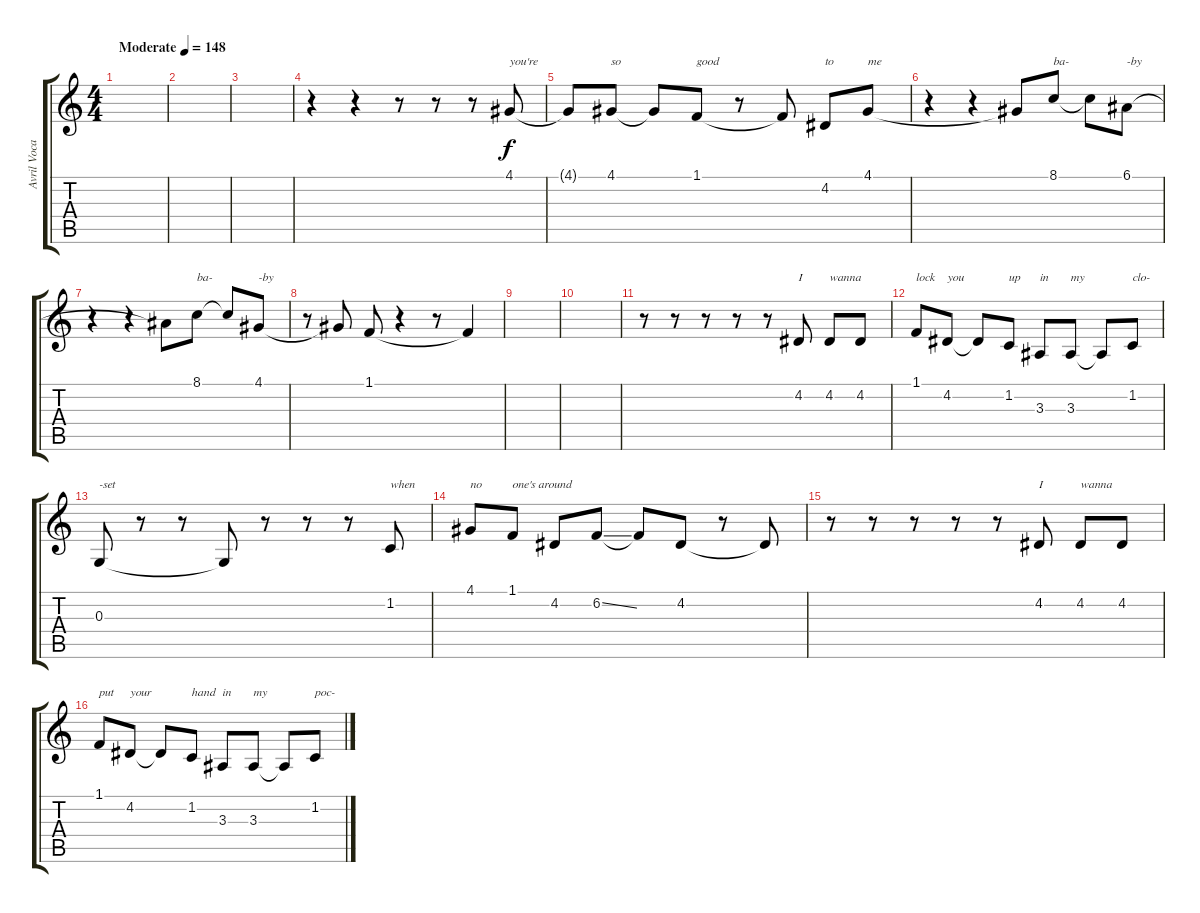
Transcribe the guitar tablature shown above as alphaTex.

\track ("Avril Vocals" "Avril Voca") {instrument clarinet}
\staff {score tabs}
\tuning (E4 B3 G3 D3 A2 E2) {hide}
\ts (4 4)
\tempo (148 "Moderate")
\clef g2
\ks c
|
|
|
r.4 r.4 r.8 r.8 r.8 4.1.8{txt "you're"} |
4.1{t}.8 4.1.8{txt "so"} 4.1{t}.8 1.1.8{txt "good"} r.8 1.1{t}.8 4.2.8{txt "to"} 4.1.8{txt "me"} |
r.4 r.4 4.1{t}.8 8.1.8{txt "ba-"} 8.1{t}.8 6.1.8{txt "-by"} |
r.4 r.4 6.1{t}.8 8.1.8{txt "ba-"} 8.1{t}.8 4.1.8{txt "-by"} |
r.8 4.1{t}.8 1.1.8 r.4 r.8 1.1{t}.4 |
|
|
r.8 r.8 r.8 r.8 r.8 4.2.8{txt "I"} 4.2.8{txt "wanna"} 4.2.8 |
1.1.8{txt "lock"} 4.2.8{txt "you"} 4.2{t}.8 1.2.8{txt "up"} 3.3.8{txt "in"} 3.3.8{txt "my"} 3.3{t}.8 1.2.8{txt "clo-"} |
0.3.8{txt "-set"} r.8 r.8 0.3{t}.8 r.8 r.8 r.8 1.2.8{txt "when"} |
4.1.8{txt "no"} 1.1.8{txt "one's around"} 4.2.8 6.2{ss}.8 6.2{t}.8 4.2.8 r.8 4.2{t}.8 |
r.8 r.8 r.8 r.8 r.8 4.2.8{txt "I"} 4.2.8{txt "wanna"} 4.2.8 |
1.1.8{txt "put"} 4.2.8{txt "your"} 4.2{t}.8 1.2.8{txt "hand"} 3.3.8{txt "in"} 3.3.8{txt "my"} 3.3{t}.8 1.2.8{txt "poc-"}
